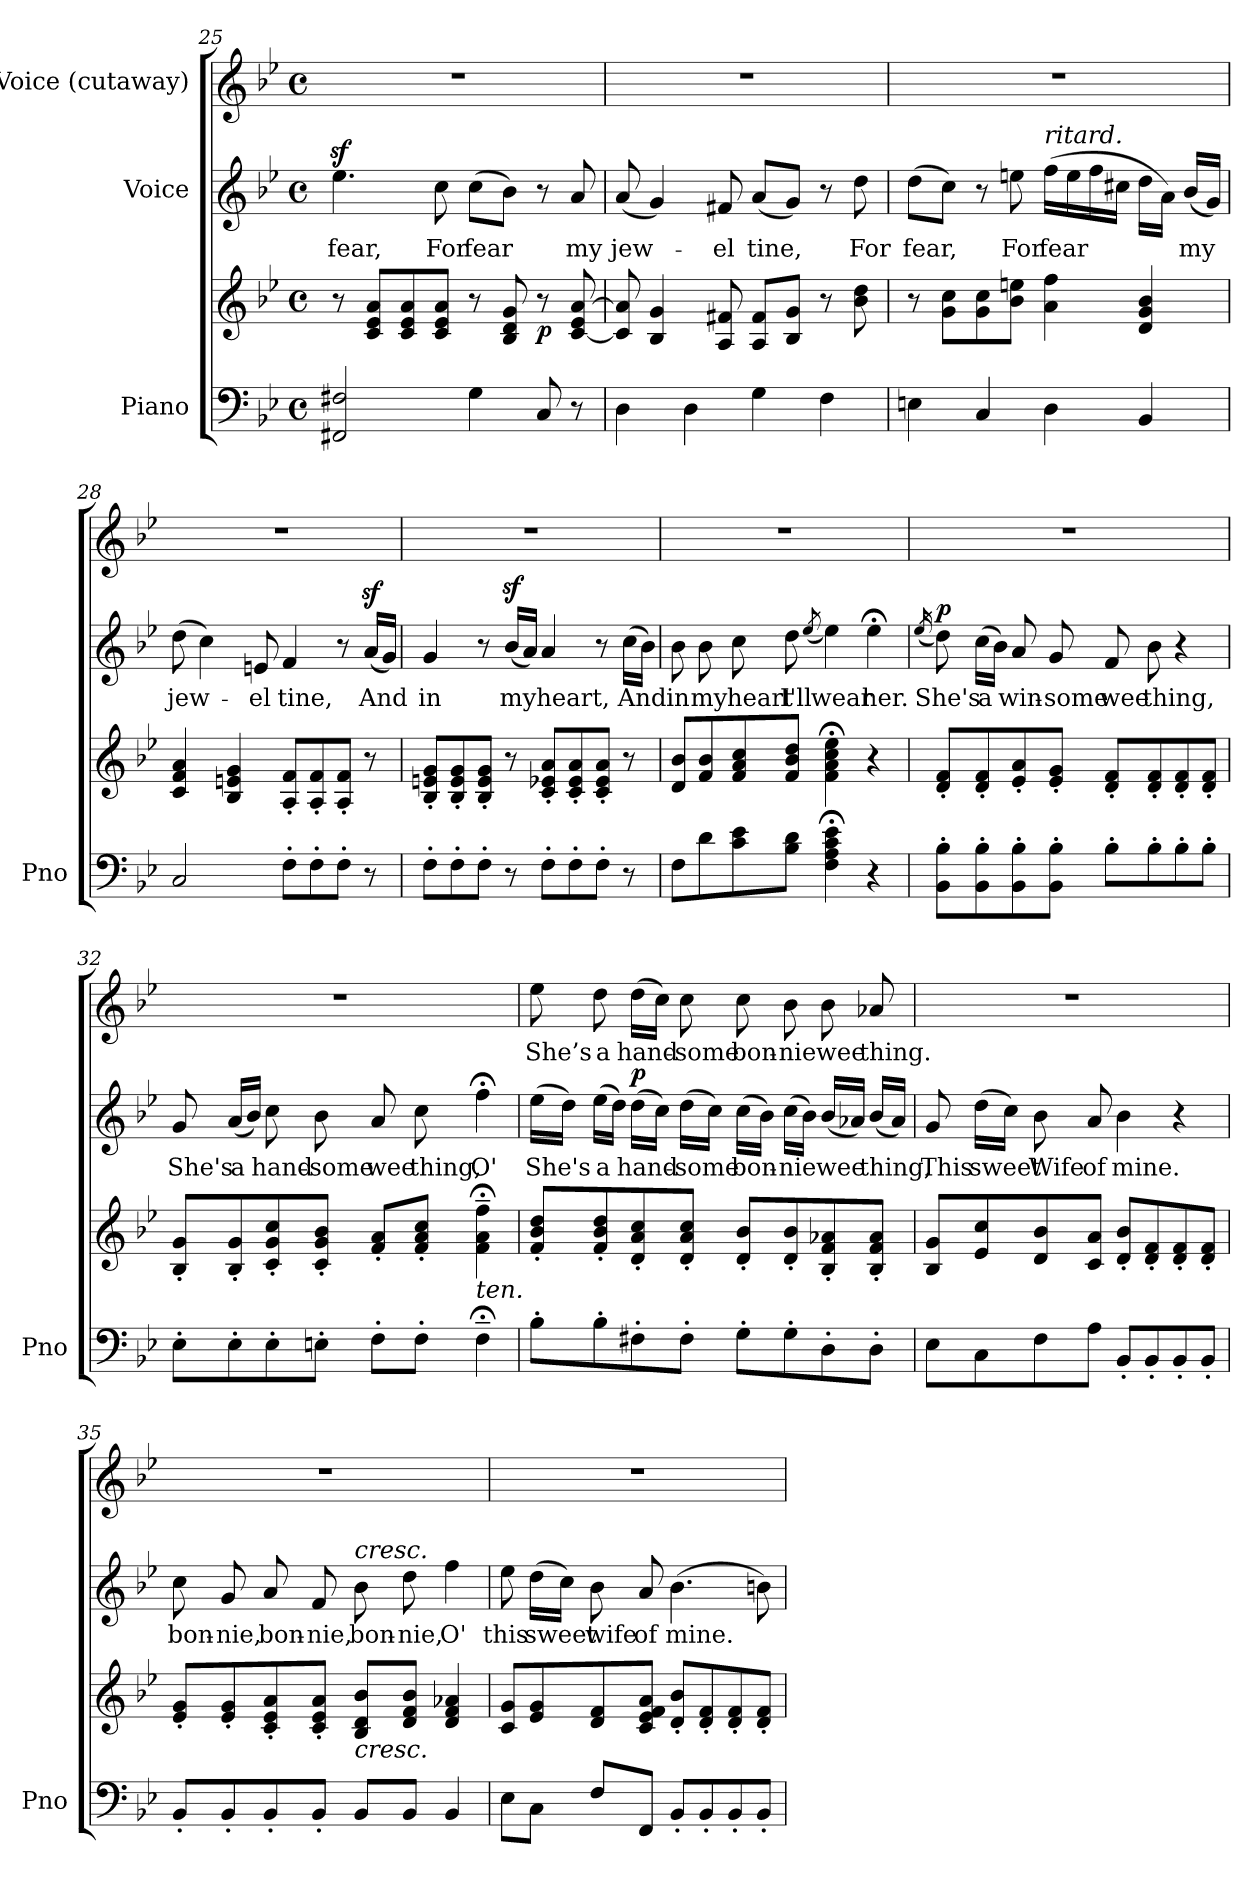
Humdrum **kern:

**kern	**kern	**dynam	**kern	**text	**dynam	**kern	**text
*part3	*part3	*part3	*part2	*part2	*part2	*part1	*part1
*staff4	*staff3	*staff3/4	*staff2	*staff2	*staff2	*staff1	*staff1
*I"Piano	*	*	*I"Voice	*	*	*I"Voice (cutaway)	*
*I'Pno	*	*	*	*	*	*	*
!!LO:LB:g=z
*clefF4	*clefG2	*	*clefG2	*	*	*clefG2	*
*k[b-e-]	*k[b-e-]	*	*k[b-e-]	*	*	*k[b-e-]	*
*M4/4	*M4/4	*	*M4/4	*	*	*M4/4	*
*met(c)	*met(c)	*	*met(c)	*	*	*met(c)	*
=25	=25	=25	=25	=25	=25	=25	=25
!	!	!	!	!LO:LY:b	!	!	!
2FF#X/ 2F#X/	8r	.	4.ee-z>\	fear,	.	1r	.
.	8c/ 8e-/ 8a/L	.	.	.	.	.	.
.	8c/ 8e-/ 8a/	.	.	.	.	.	.
!	!	!	!	!LO:LY:b	!LO:DY:a	!	!
.	8c/ 8e-/ 8a/J	.	8cc\	For	other-dynamics	.	.
!	!	!	!	!LO:LY:b	!	!	!
4G\	8r	.	(8cc\L	fear	.	.	.
.	8B-/ 8d/ 8g/	.	8b-\J)	.	.	.	.
!	!	!LO:DY:b	!	!	!	!	!
8C/	8r	p	8r	.	.	.	.
!	!	!	!	!LO:LY:b	!	!	!
8r	[8c/ 8e-/ [8a/	.	8a/	my	.	.	.
=26	=26	=26	=26	=26	=26	=26	=26
!	!	!	!	!LO:LY:b	!	!	!
4D\	8c/] 8a/]	.	(8a/	jew-	.	1r	.
.	4B-/ 4g/	.	4g/)	.	.	.	.
4D\	.	.	.	.	.	.	.
!	!	!	!	!LO:LY:b	!	!	!
.	8A/ 8f#X/	.	8f#X/	-el	.	.	.
!	!	!	!	!LO:LY:b	!	!	!
4G\	8A/ 8f#/L	.	(8a/L	tine,	.	.	.
.	8B-/ 8g/J	.	8g/J)	.	.	.	.
4F\	8r	.	8r	.	.	.	.
!	!	!	!	!LO:LY:b	!	!	!
.	8b-\ 8dd\	.	8dd\	For	.	.	.
=27	=27	=27	=27	=27	=27	=27	=27
!	!	!	!	!LO:LY:b	!	!	!
4En\	8r	.	(8dd\L	fear,	.	1r	.
.	8g\ 8cc\L	.	8cc\J)	.	.	.	.
4C/	8g\ 8cc\	.	8r	.	.	.	.
!	!	!	!	!LO:LY:b	!	!	!
.	8b-\ 8een\J	.	8een\	For	.	.	.
!	!	!	!LO:TX:a:i:t=ritard.	!	!	!	!
!	!	!	!	!LO:LY:b	!	!	!
4D\	4a\ 4ff\	.	(16ff\LL	fear	.	.	.
.	.	.	16ee\	.	.	.	.
.	.	.	16ff\	.	.	.	.
.	.	.	16cc#X\JJ	.	.	.	.
4BB-/	4d/ 4g/ 4b-/	.	16dd\LL	.	.	.	.
.	.	.	16a\JJ)	.	.	.	.
!	!	!	!	!LO:LY:b	!	!	!
.	.	.	(16b-/LL	my	.	.	.
.	.	.	16g/JJ)	.	.	.	.
!!LO:LB:g=z
=28	=28	=28	=28	=28	=28	=28	=28
!	!	!	!	!LO:LY:b	!	!	!
2C/	4c/ 4f/ 4a/	.	(8dd\	jew-	.	1r	.
.	.	.	4cc\)	.	.	.	.
.	4B-/ 4en/ 4g/	.	.	.	.	.	.
!	!	!	!	!LO:LY:b	!	!	!
.	.	.	8en/	-el	.	.	.
!	!	!	!	!LO:LY:b	!	!	!
8F'\L	8A/' 8f/'L	.	4f/	tine,	.	.	.
8F'\	8A/' 8f/'	.	.	.	.	.	.
8F'\J	8A/' 8f/'J	.	8r	.	.	.	.
!	!	!	!	!LO:LY:b	!	!	!
8r	8r	.	(16az>/LL	And	.	.	.
.	.	.	16g/JJ)	.	.	.	.
=29	=29	=29	=29	=29	=29	=29	=29
!	!	!	!	!LO:LY:b	!	!	!
8F'\L	8B-/' 8en/' 8g/'L	.	4g/	in	.	1r	.
8F'\	8B-/' 8e/' 8g/'	.	.	.	.	.	.
8F'\J	8B-/' 8e/' 8g/'J	.	8r	.	.	.	.
!	!	!	!	!LO:LY:b	!	!	!
8r	8r	.	(16b-z>/LL	my	.	.	.
.	.	.	16a/JJ)	.	.	.	.
!	!	!	!	!LO:LY:b	!	!	!
8F'\L	8c/' 8e-X/' 8a/'L	.	4a/	heart,	.	.	.
8F'\	8c/' 8e-/' 8a/'	.	.	.	.	.	.
8F'\J	8c/' 8e-/' 8a/'J	.	8r	.	.	.	.
!	!	!	!	!LO:LY:b	!	!	!
8r	8r	.	(16cc\LL	And	.	.	.
.	.	.	16b-\JJ)	.	.	.	.
=30	=30	=30	=30	=30	=30	=30	=30
!	!	!	!	!LO:LY:b	!LO:DY:a	!	!
8F\L	8d/ 8b-/L	.	8b-\	in	other-dynamics	1r	.
!	!	!	!	!LO:LY:b	!	!	!
8d\	8f/ 8b-/	.	8b-\	my	.	.	.
!	!	!	!	!LO:LY:b	!	!	!
8c\ 8e-\	8f/ 8a/ 8cc/	.	8cc\	heart	.	.	.
!	!	!	!	!LO:LY:b	!	!	!
8B-\ 8d\J	8f/ 8b-/ 8dd/J	.	8dd\	I'll	.	.	.
.	.	.	(8qee-/	.	.	.	.
!	!	!	!	!LO:LY:b	!	!	!
4F\;< 4A\;< 4c\;< 4e-\;<	4f\;< 4a\;< 4cc\;< 4ee-\;<	.	4ee-\)	wear	.	.	.
!	!	!	!	!LO:LY:b	!	!	!
4r	4r	.	4ee-;<\	her.	.	.	.
!!LO:LB:g=z
=31	=31	=31	=31	=31	=31	=31	=31
.	.	.	(16qee-/	.	.	.	.
!	!	!	!	!LO:LY:b	!LO:DY:a	!	!
8BB-\' 8B-\'L	8d/' 8f/'L	.	8dd\)	She's	p	1r	.
!	!	!	!	!LO:LY:b	!	!	!
8BB-\' 8B-\'	8d/' 8f/'	.	(16cc\LL	a	.	.	.
.	.	.	16b-\JJ)	.	.	.	.
!	!	!	!	!LO:LY:b	!	!	!
8BB-\' 8B-\'	8e-/' 8a/'	.	8a/	win-	.	.	.
!	!	!	!	!LO:LY:b	!	!	!
8BB-\' 8B-\'J	8e-/' 8g/'J	.	8g/	-some	.	.	.
!	!	!	!	!LO:LY:b	!	!	!
8B-'\L	8d/' 8f/'L	.	8f/	wee	.	.	.
!	!	!	!	!LO:LY:b	!	!	!
8B-'\	8d/' 8f/'	.	8b-\	thing,	.	.	.
8B-'\	8d/' 8f/'	.	4r	.	.	.	.
8B-'\J	8d/' 8f/'J	.	.	.	.	.	.
=32	=32	=32	=32	=32	=32	=32	=32
!	!	!	!	!LO:LY:b	!	!	!
8E-'\L	8B-/' 8g/'L	.	8g/	She's	.	1r	.
!	!	!	!	!LO:LY:b	!	!	!
8E-'\	8B-/' 8g/'	.	(16a/LL	a	.	.	.
.	.	.	16b-/JJ)	.	.	.	.
!	!	!	!	!LO:LY:b	!	!	!
8E-'\	8c/' 8g/' 8cc/'	.	8cc\	hand-	.	.	.
!	!	!	!	!LO:LY:b	!	!	!
8En'\J	8c/' 8g/' 8b-/'J	.	8b-\	-some	.	.	.
!	!	!	!	!LO:LY:b	!	!	!
8F'\L	8f/' 8a/'L	.	8a/	wee	.	.	.
!	!	!	!	!LO:LY:b	!	!	!
8F'\J	8f/' 8a/' 8cc/'J	.	8cc\	thing,	.	.	.
!	!LO:TX:b:i:t=ten.	!	!	!	!	!	!
!	!	!	!	!LO:LY:b	!	!	!
4F;<~\	4f\;<~ 4a\;<~ 4ff\;<~	.	4ff;<\	O'	.	.	.
!!LO:PB:g=z
=33	=33	=33	=33	=33	=33	=33	=33
!	!	!LO:DY:b	!	!LO:LY:b	!	!	!LO:LY:b
!	!	!LO:DY:n=1:b	!	!	!	!	!
8B-'\L	8f/' 8b-/' 8dd/'L	p other-dynamics	(16ee-\LL	She's	.	8ee-\	She’s
.	.	.	16dd\JJ)	.	.	.	.
!	!	!	!	!LO:LY:b	!	!	!LO:LY:b
8B-'\	8f/' 8b-/' 8dd/'	.	(16ee-\LL	a	.	8dd\	a
.	.	.	16dd\JJ)	.	.	.	.
!	!	!	!	!LO:LY:b	!LO:DY:a	!	!LO:LY:b
8F#X'\	8d/' 8a/' 8cc/'	.	(16dd\LL	hand-	p	(16dd\LL	hand-
.	.	.	16cc\JJ)	.	.	16cc\JJ)	.
!	!	!	!	!LO:LY:b	!	!	!LO:LY:b
8F#'\J	8d/' 8a/' 8cc/'J	.	(16dd\LL	-some	.	8cc\	-some
.	.	.	16cc\JJ)	.	.	.	.
!	!	!	!	!LO:LY:b	!	!	!LO:LY:b
8G'\L	8d/' 8b-/'L	.	(16cc\LL	bon-	.	8cc\	bon-
.	.	.	16b-\JJ)	.	.	.	.
!	!	!	!	!LO:LY:b	!	!	!LO:LY:b
8G'\	8d/' 8b-/'	.	(16cc\LL	-nie	.	8b-\	-nie
.	.	.	16b-\JJ)	.	.	.	.
!	!	!	!	!LO:LY:b	!	!	!LO:LY:b
8D'\	8B-/' 8f/' 8a-X/'	.	(16b-/LL	wee	.	8b-\	wee
.	.	.	16a-X/JJ)	.	.	.	.
!	!	!	!	!LO:LY:b	!	!	!LO:LY:b
8D'\J	8B-/' 8f/' 8a-/'J	.	(16b-/LL	thing,	.	8a-X/	thing.
.	.	.	16a-/JJ)	.	.	.	.
=34	=34	=34	=34	=34	=34	=34	=34
!	!	!	!	!LO:LY:b	!	!	!
8E-\L	8B-/ 8g/L	.	8g/	This	.	1r	.
!	!	!	!	!LO:LY:b	!	!	!
8C\	8e-/ 8cc/	.	(16dd\LL	sweet	.	.	.
.	.	.	16cc\JJ)	.	.	.	.
!	!	!	!	!LO:LY:b	!	!	!
8F\	8d/ 8b-/	.	8b-\	Wife	.	.	.
!	!	!	!	!LO:LY:b	!	!	!
8A\J	8c/ 8a/J	.	8a/	of	.	.	.
!	!	!	!	!LO:LY:b	!	!	!
8BB-'/L	8d/' 8b-/'L	.	4b-\	mine.	.	.	.
8BB-'/	8d/' 8f/'	.	.	.	.	.	.
8BB-'/	8d/' 8f/'	.	4r	.	.	.	.
8BB-'/J	8d/' 8f/'J	.	.	.	.	.	.
!!LO:LB:g=z
=35	=35	=35	=35	=35	=35	=35	=35
!	!	!	!	!LO:LY:b	!	!	!
8BB-'/L	8e-/' 8g/'L	.	8cc\	bon-	.	1r	.
!	!	!	!	!LO:LY:b	!	!	!
8BB-'/	8e-/' 8g/'	.	8g/	-nie,	.	.	.
!	!	!	!	!LO:LY:b	!	!	!
8BB-'/	8c/' 8e-/' 8a/'	.	8a/	bon-	.	.	.
!	!	!	!	!LO:LY:b	!	!	!
8BB-'/J	8c/' 8e-/' 8a/'J	.	8f/	-nie,	.	.	.
!	!	!	!LO:TX:a:i:t=cresc.	!	!	!	!
!	!LO:TX:b:i:t=cresc.	!	!	!	!	!	!
!	!	!	!	!LO:LY:b	!	!	!
8BB-/L	8B-/ 8d/ 8b-/L	.	8b-\	bon-	.	.	.
!	!	!	!	!LO:LY:b	!	!	!
8BB-/J	8d/ 8f/ 8b-/J	.	8dd\	-nie,	.	.	.
!	!	!	!	!LO:LY:b	!	!	!
4BB-/	4d/ 4f/ 4a-X/	.	4ff\	O'	.	.	.
=36	=36	=36	=36	=36	=36	=36	=36
!	!	!	!	!LO:LY:b	!	!	!
8E-\L	8c/ 8g/L	.	8ee-\	this	.	1r	.
!	!	!	!	!LO:LY:b	!	!	!
8C\J	8e-/ 8g/	.	(16dd\LL	sweet	.	.	.
.	.	.	16cc\JJ)	.	.	.	.
!	!	!	!	!LO:LY:b	!	!	!
8F/L	8d/ 8f/	.	8b-\	wife	.	.	.
!	!	!	!	!LO:LY:b	!	!	!
8FF/J	8c/ 8e-/ 8f/ 8a/J	.	8a/	of	.	.	.
!	!	!	!	!LO:LY:b	!	!	!
8BB-'/L	8d/' 8b-/'L	.	(4.b-\	mine.	.	.	.
8BB-'/	8d/' 8f/'	.	.	.	.	.	.
8BB-'/	8d/' 8f/'	.	.	.	.	.	.
8BB-'/J	8d/' 8f/'J	.	8bn\)	.	.	.	.
=	=	=	=	=	=	=	=
*-	*-	*-	*-	*-	*-	*-	*-
